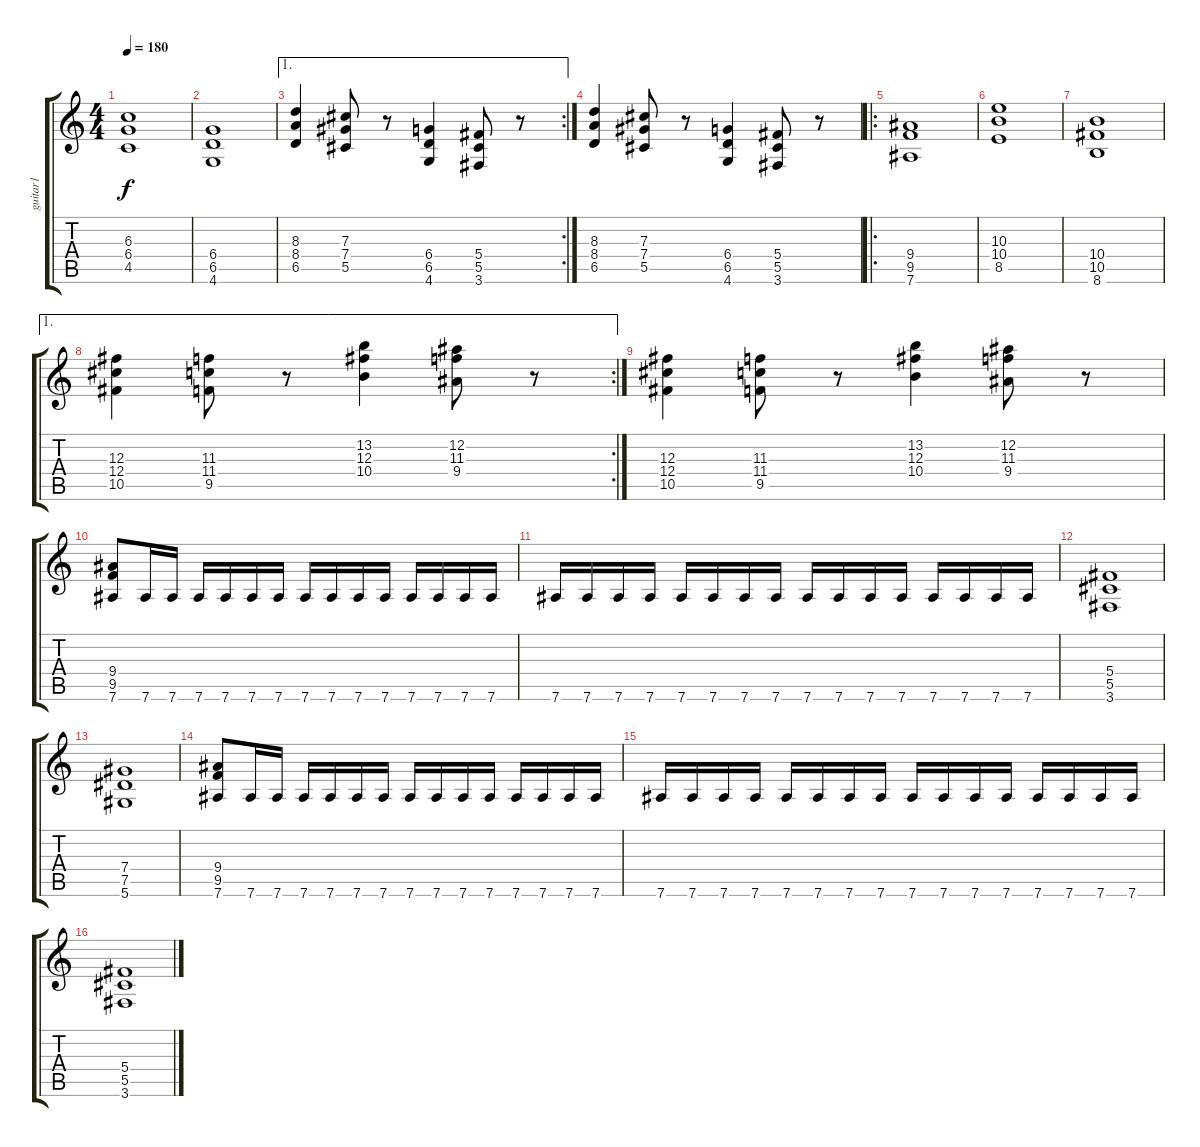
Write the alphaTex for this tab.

\track ("guitar1" "guitar1") {instrument distortionguitar}
\staff {score tabs}
\tuning (Eb4 Bb3 Gb3 Db3 Ab2 Eb2) {hide}
\ts (4 4)
\tempo 180
\clef g2
\ks c
(6.3 6.4 4.5).1{dy f} |
(6.4 6.5 4.6).1 |
\ae 1
\rc 2
(8.3 8.4 6.5).4 (7.3 7.4 5.5).8 r.8 (6.4 6.5 4.6).4 (5.4 5.5 3.6).8 r.8 |
(8.3 8.4 6.5).4 (7.3 7.4 5.5).8 r.8 (6.4 6.5 4.6).4 (5.4 5.5 3.6).8 r.8 |
\ro
(9.4 9.5 7.6).1 |
(10.3 10.4 8.5).1 |
(10.4 10.5 8.6).1 |
\ae 1
\rc 2
(12.3 12.4 10.5).4 (11.3 11.4 9.5).8 r.8 (13.2 12.3 10.4).4 (12.2 11.3 9.4).8 r.8 |
(12.3 12.4 10.5).4 (11.3 11.4 9.5).8 r.8 (13.2 12.3 10.4).4 (12.2 11.3 9.4).8 r.8 |
(9.4 9.5 7.6).8{balance 0} 7.6.16 7.6.16 7.6.16 7.6.16 7.6.16 7.6.16 7.6.16 7.6.16 7.6.16 7.6.16 7.6.16 7.6.16 7.6.16 7.6.16 |
7.6.16 7.6.16 7.6.16 7.6.16 7.6.16 7.6.16 7.6.16 7.6.16 7.6.16 7.6.16 7.6.16 7.6.16 7.6.16 7.6.16 7.6.16 7.6.16 |
(5.4 5.5 3.6).1 |
(7.4 7.5 5.6).1 |
(9.4 9.5 7.6).8 7.6.16 7.6.16 7.6.16 7.6.16 7.6.16 7.6.16 7.6.16 7.6.16 7.6.16 7.6.16 7.6.16 7.6.16 7.6.16 7.6.16 |
7.6.16 7.6.16 7.6.16 7.6.16 7.6.16 7.6.16 7.6.16 7.6.16 7.6.16 7.6.16 7.6.16 7.6.16 7.6.16 7.6.16 7.6.16 7.6.16 |
(5.4 5.5 3.6).1
